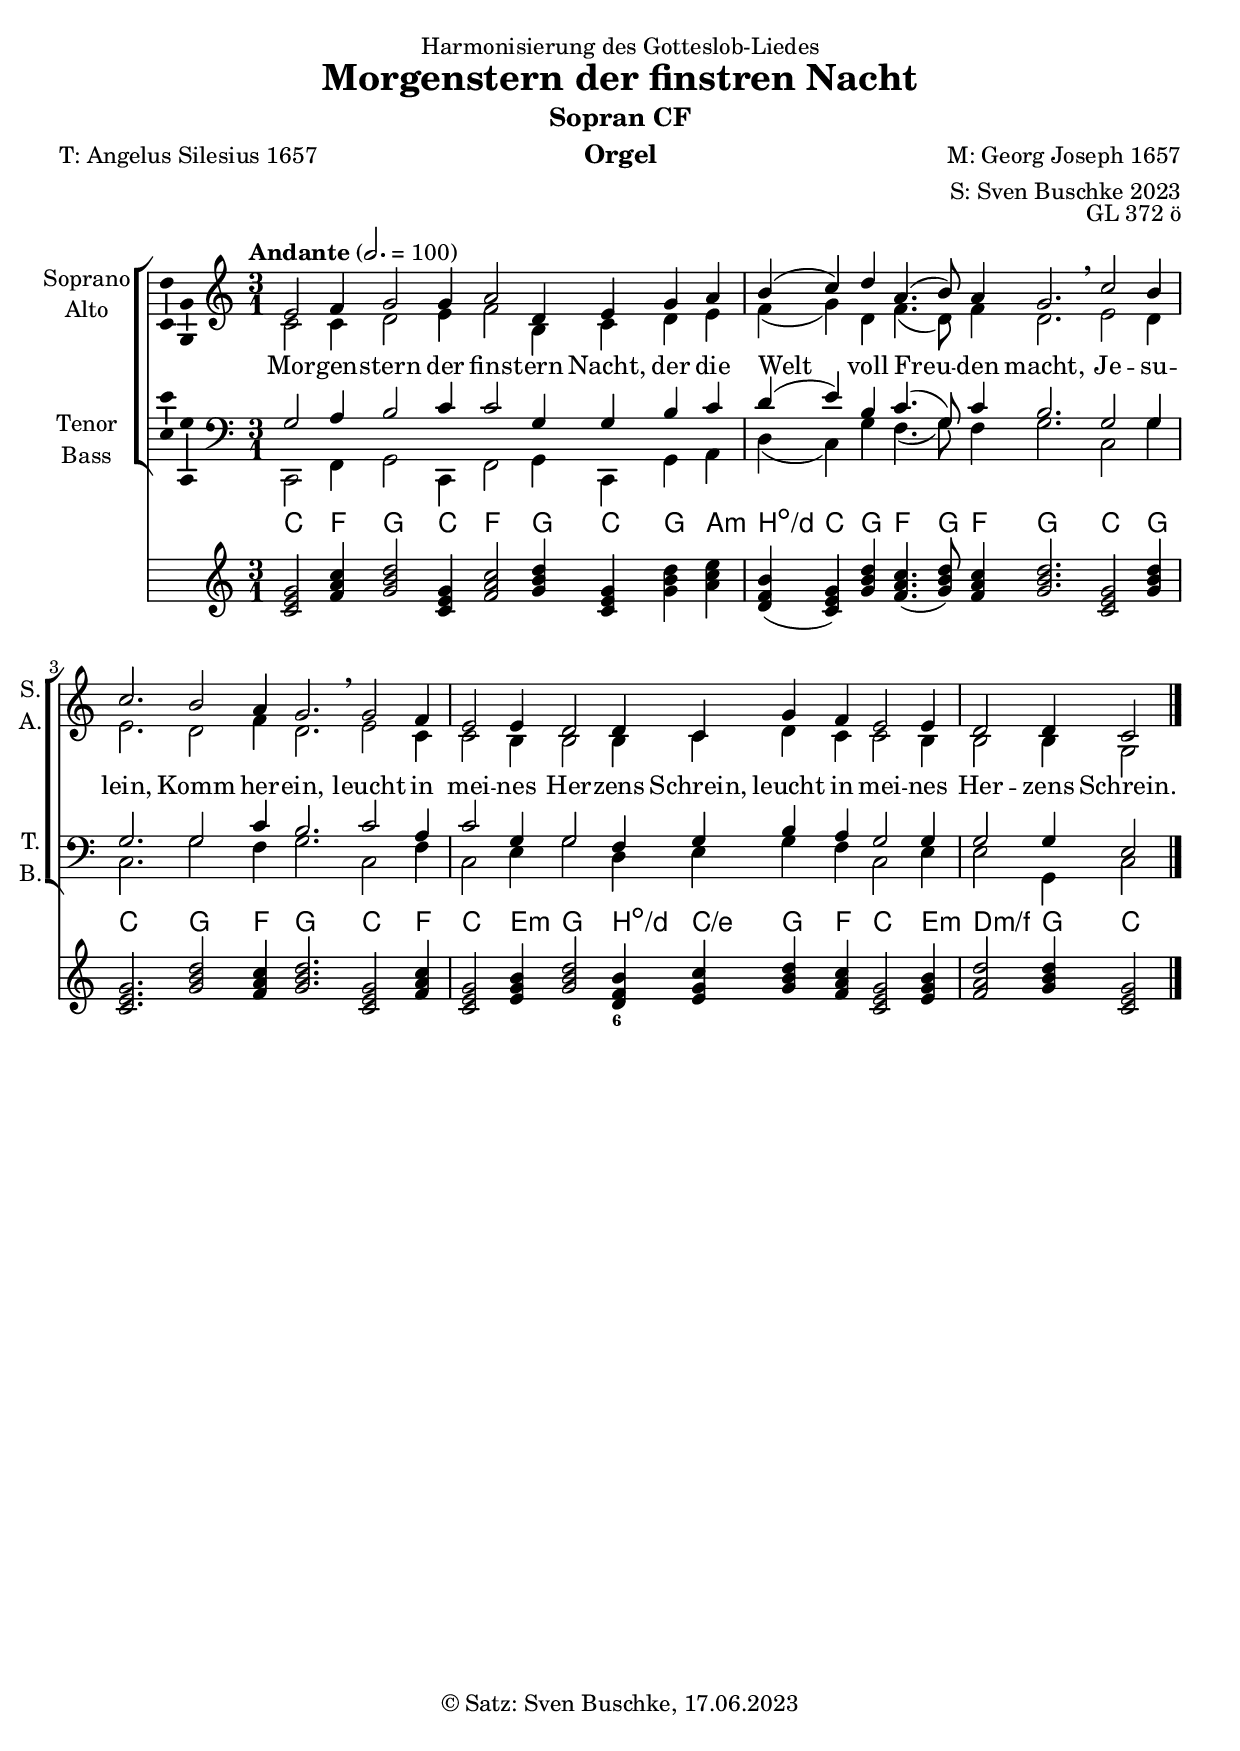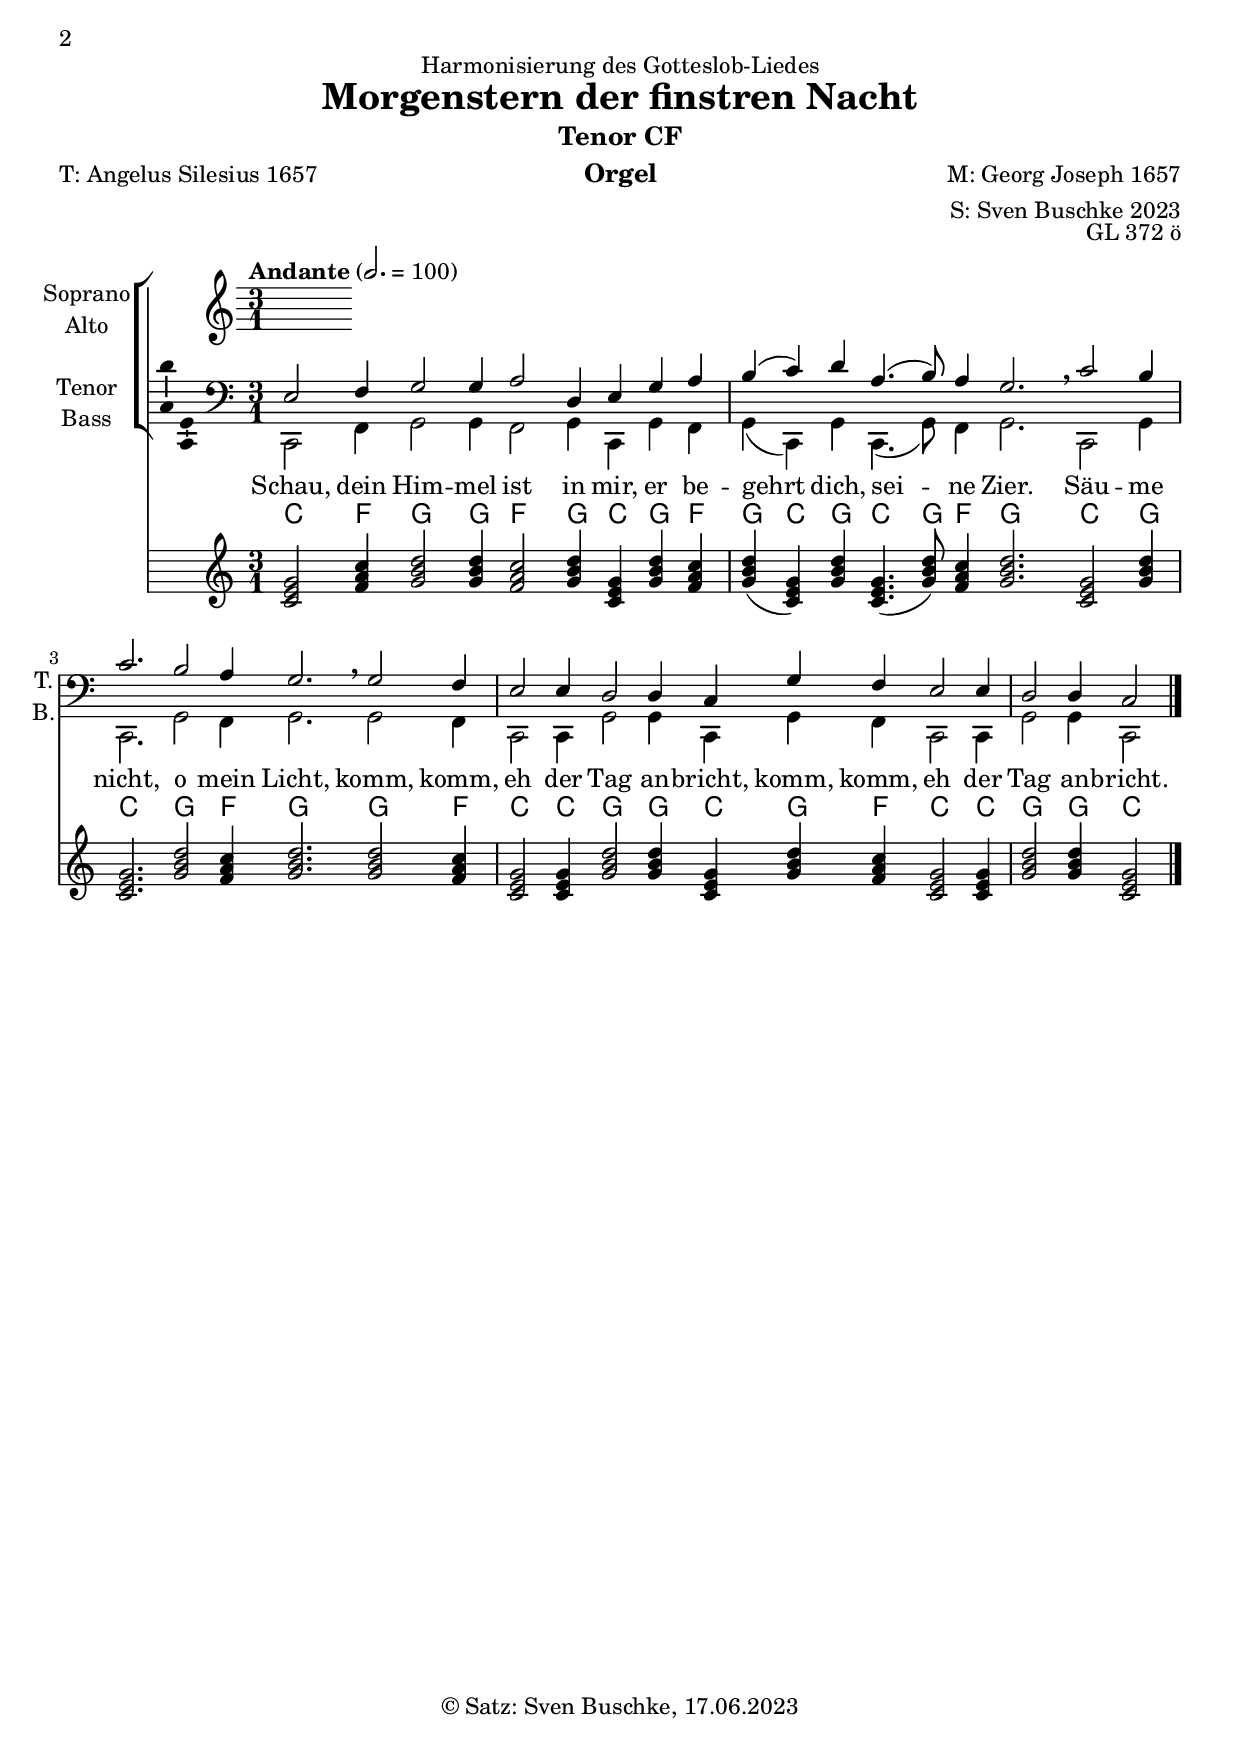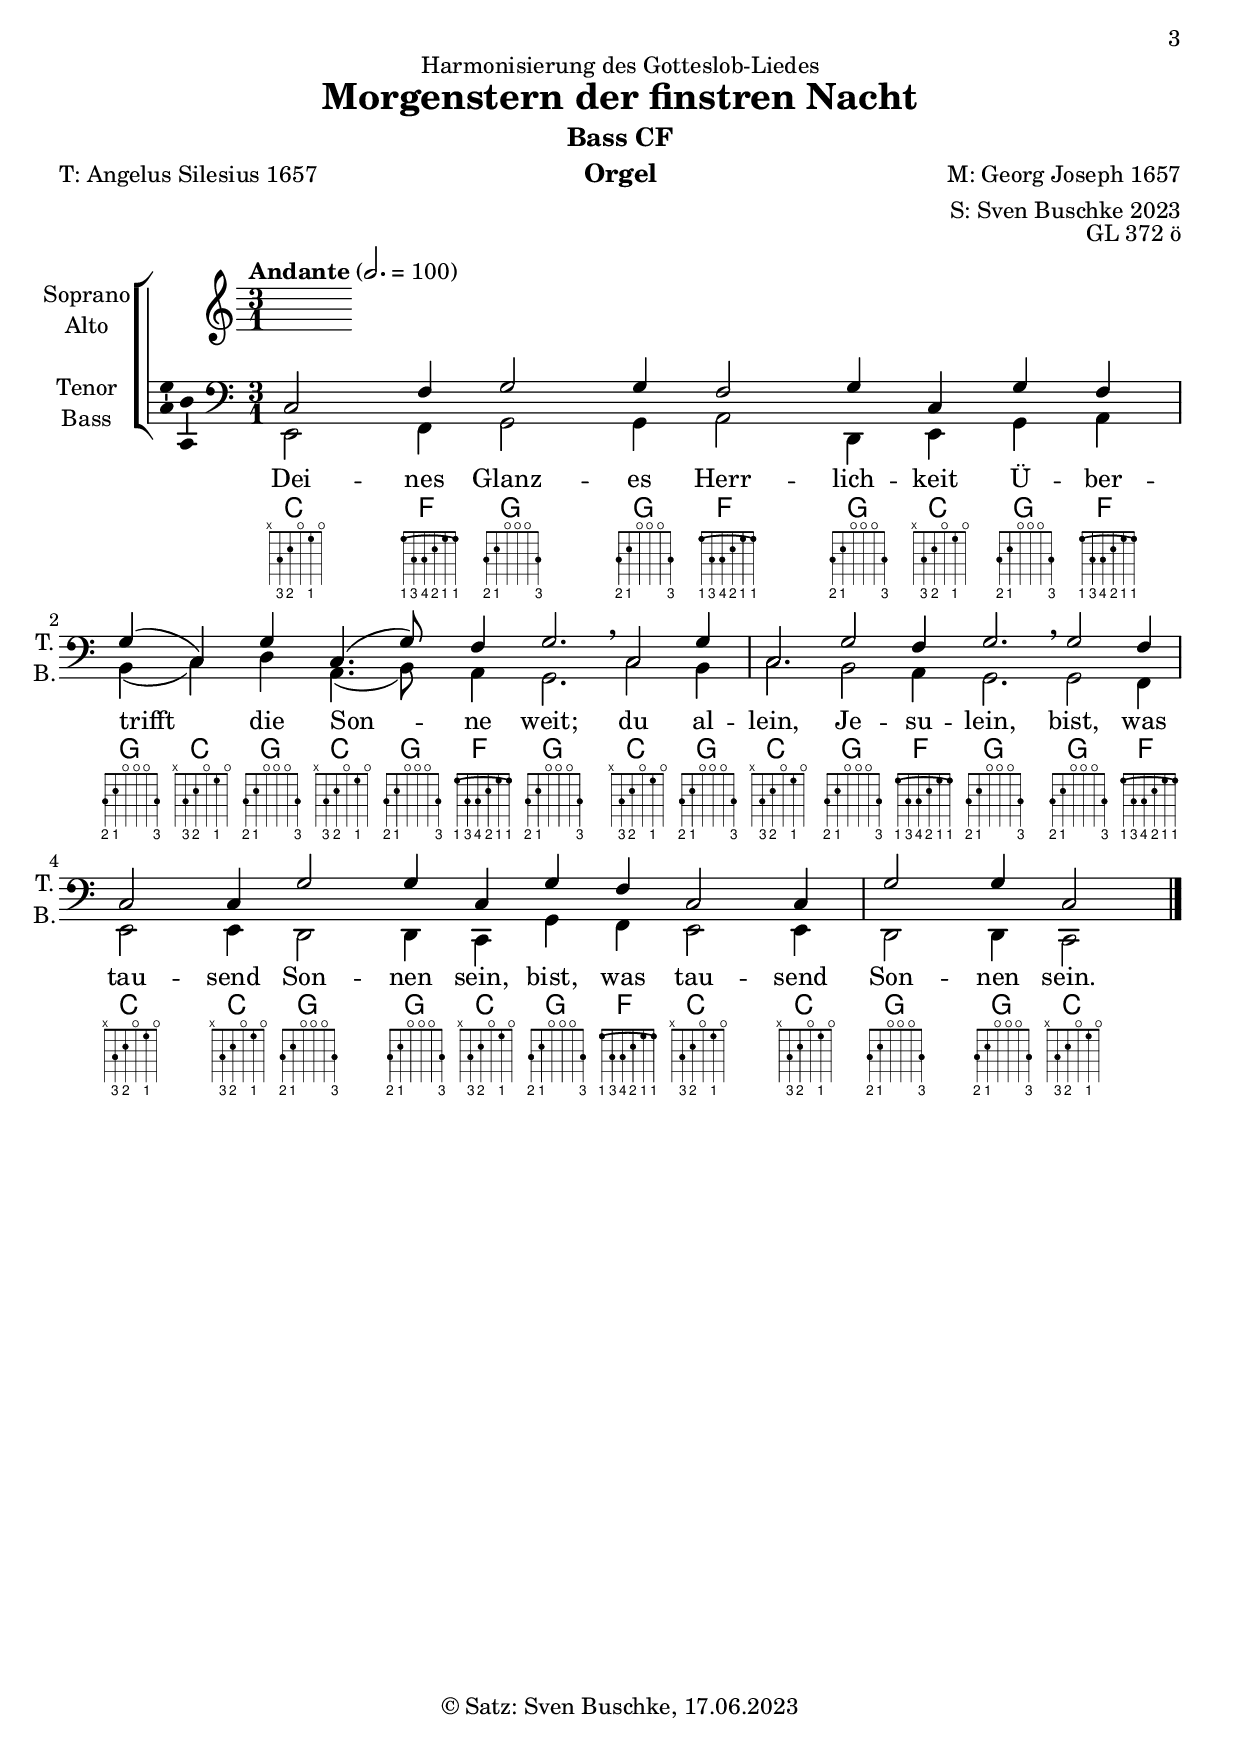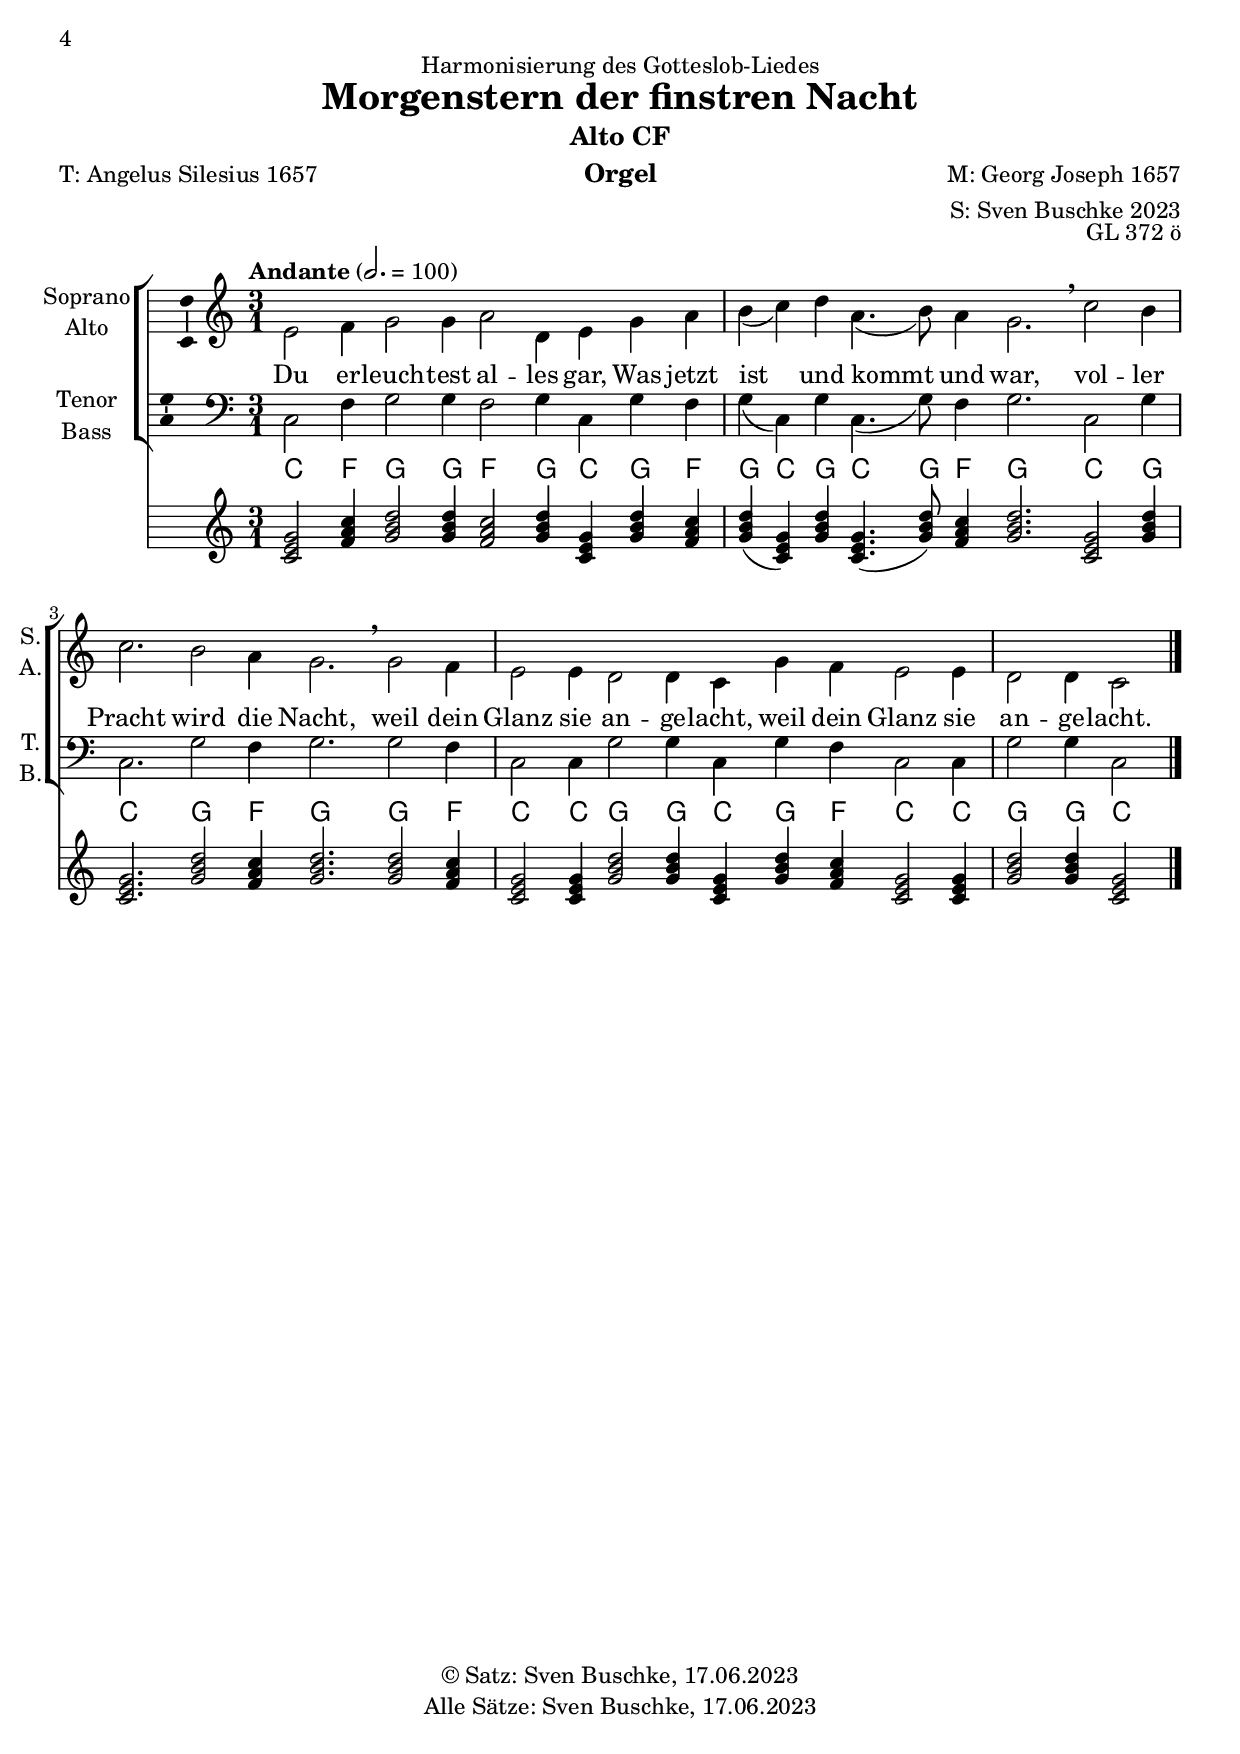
\version "2.24.1"
\language "english"

\include "predefined-guitar-fretboards.ly"

\header {
  dedication = "Harmonisierung des Gotteslob-Liedes"
  title = "Morgenstern der finstren Nacht"
  subsubtitle = ""
  instrument = "Orgel"
  composer = "M: Georg Joseph 1657"
  arranger = \markup \concat { "S: " \with-url "https://buschke.com" "Sven Buschke" " 2023" }
  poet = "T: Angelus Silesius 1657"
  meter = ""
  piece = ""
  opus = "GL 372 ö"
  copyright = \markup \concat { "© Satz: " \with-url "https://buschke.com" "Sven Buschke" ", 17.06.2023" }
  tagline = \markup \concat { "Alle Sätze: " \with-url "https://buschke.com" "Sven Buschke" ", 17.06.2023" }
}

\paper {
  #(set-paper-size "a4")
}

\layout {
  \context {
    \Voice
    \consists "Melody_engraver"
    \override Stem.neutral-direction = #'()
  }
}

global = {
  \key c \major
  \time 3/1
  \tempo "Andante" 2.=100
}

scoreASoprano = \relative c'' {
  \global
  % Music follows here.
  e,2 f4 g2 4 a2 d,4 e g a
  b(c) d a4.(b8) a4 g2.\breathe
  c2 b4 c2. b2 a4 g2.\breathe
  g2 f4 e2 4 d2 4 c g' f e2 4 d2 4 c2
  \bar "|."
}

scoreAAlto = \relative c' {
  \global
  % Music follows here.
  c2 c4 d2 e4 f2 b,4 c d e f(g) d f4.(d8) f4 d2.
  e2 d4 e2. d2 f4 d2. e2 c4 2 b4 b2 4 c d c4 2 b4 b2 4 g2  
}

scoreATenor = \relative c' {
  \global
  % Music follows here.
  g2 a4 b2 c4 c2 g4 4 b c d(e) b c4.(g8) c4 b2.
  g2 g4 g2. 2 c4 b2. c2 a4 c2 g4 g2 f4 g b a g2 4 2 g4 e2  
}

scoreABass = \relative c {
  \global
  % Music follows here.
  c,2 f4 g2 c,4 f2 g4 c, g' a d(c) g' f4.(g8) f4 g2.
  c,2 g'4 c,2. g'2 f4 g2. c,2 f4 c2 e4 g2 d4 e g f c2 e4 2 g,4 c2
}

scoreAVerse = \lyricmode {
  % Lyrics follow here.
  Mor -- gen -- stern der fins -- tern Nacht,
  der die Welt voll Freu -- den macht,
  Je -- su -- lein, Komm her -- ein,
  leucht in mei -- nes Her -- zens Schrein,
  leucht in mei -- nes Her -- zens Schrein.
}

scoreARehearsalMidi = #
(define-music-function
 (parser location name midiInstrument lyrics) (string? string? ly:music?)
 #{
   \unfoldRepeats <<
     \new Staff = "soprano" \new Voice = "soprano" { \scoreASoprano }
     \new Staff = "alto" \new Voice = "alto" { \scoreAAlto }
     \new Staff = "tenor" \new Voice = "tenor" { \scoreATenor }
     \new Staff = "bass" \new Voice = "bass" { \scoreABass }
     \context Staff = $name {
       \set Score.midiMinimumVolume = #0.5
       \set Score.midiMaximumVolume = #0.5
       \set Score.tempoWholesPerMinute = #(ly:make-moment 100 4)
       \set Staff.midiMinimumVolume = #0.8
       \set Staff.midiMaximumVolume = #1.0
       \set Staff.midiInstrument = $midiInstrument
     }
     \new Lyrics \with {
       alignBelowContext = $name
     } \lyricsto $name $lyrics
   >>
 #})

scoreAChordNames = \chordmode {
  \global
  \germanChords
  % Chords follow here.
  c2 f4 g2 c4 f2 g4 c g a:m b:dim/d(c) g f4.(g8) f4 g2.
  c2 g4 c2. g2 f4 g2. c2 f4 c2 e4:m g2 b4:dim/d c'/e g f c2 e4:m d'2:m/f g4 c2
}

scoreAFigBass = \figuremode {
  \global
  % Figures follow here.
 s2 4 2 4 2 4 4 4 4 4 4 4 4. 8 4 2. 2 4 2. 2 4 2. 2 4 2 4 2 <6>4 s4 s4 s4 s2 s4 s2 s4 s2
}

scoreAChoirPart = \new ChoirStaff <<
  \new Staff \with {
    midiInstrument = "choir aahs"
    instrumentName = \markup \center-column { "Soprano" "Alto" }
    shortInstrumentName = \markup \center-column { "S." "A." }
  } <<
    \new Voice = "soprano" \with {
      \consists "Ambitus_engraver"
    } { \voiceOne \scoreASoprano }
    \new Voice = "alto" \with {
      \consists "Ambitus_engraver"
      \override Ambitus.X-offset = #2.0
    } { \voiceTwo \scoreAAlto }
  >>
  \new Lyrics \with {
    \override VerticalAxisGroup.staff-affinity = #CENTER
  } \lyricsto "soprano" \scoreAVerse
  \new Staff \with {
    midiInstrument = "choir aahs"
    instrumentName = \markup \center-column { "Tenor" "Bass" }
    shortInstrumentName = \markup \center-column { "T." "B." }
  } <<
    \clef bass
    \new Voice = "tenor" \with {
      \consists "Ambitus_engraver"
    } { \voiceOne \scoreATenor }
    \new Voice = "bass" \with {
      \consists "Ambitus_engraver"
      \override Ambitus.X-offset = #2.0
    } { \voiceTwo \scoreABass }
  >>
>>

scoreAChordsPart = <<
  \new ChordNames \scoreAChordNames
  \scoreAChordNames
%  \new FretBoards \scoreAChordNames
>>

scoreABassFiguresPart = \new FiguredBass \with {
  useBassFigureExtenders = ##t
} \scoreAFigBass

\bookpart {
  \header {
    subtitle = "Sopran CF"
  }
  \score {
    <<
      \scoreAChoirPart
      \scoreAChordsPart
      \scoreABassFiguresPart
    >>
    \layout { }
    \midi { }
  }
}

% Rehearsal MIDI files:
\book {
  \bookOutputSuffix "soprano"
  \score {
    \scoreARehearsalMidi "soprano" "soprano sax" \scoreAVerse
    \midi { }
  }
}

\book {
  \bookOutputSuffix "alto"
  \score {
    \scoreARehearsalMidi "alto" "soprano sax" \scoreAVerse
    \midi { }
  }
}

\book {
  \bookOutputSuffix "tenor"
  \score {
    \scoreARehearsalMidi "tenor" "tenor sax" \scoreAVerse
    \midi { }
  }
}

\book {
  \bookOutputSuffix "bass"
  \score {
    \scoreARehearsalMidi "bass" "tenor sax" \scoreAVerse
    \midi { }
  }
}


scoreBSoprano = \relative c'' {
  \global
  % Music follows here.

}

scoreBAlto = \relative c' {
  \global
  % Music follows here.

}

scoreBTenor = \relative c' {
  \global
  % Music follows here.
  e,2 f4 g2 4 a2 d,4 e g a
  b(c) d a4.(b8) a4 g2.\breathe
  c2 b4 c2. b2 a4 g2.\breathe
  g2 f4 e2 4 d2 4 c g' f e2 4 d2 4 c2
  \bar "|."
}

scoreBBass = \relative c {
  \global
  % Music follows here.
  c,2 f4 g2 g4 f2 g4 c, g' f g(c,) g' c,4.(g'8) f4 g2.
  c,2 g'4 c,2. g'2 f4 g2. g2 f4 c2 4 g'2 4 c, g' f c2 4 g'2 4 c,2
}

scoreBVerse = \lyricmode {
  % Lyrics follow here.
  Schau, dein Him -- mel ist in mir,
  er be -- gehrt dich, sei -- ne Zier.
  Säu -- me nicht, o mein Licht,
  komm, komm, eh der Tag an -- bricht,
  komm, komm, eh der Tag an -- bricht.
}

scoreBRehearsalMidi = #
(define-music-function
 (parser location name midiInstrument lyrics) (string? string? ly:music?)
 #{
   \unfoldRepeats <<
     \new Staff = "soprano" \new Voice = "soprano" { \scoreBSoprano }
     \new Staff = "alto" \new Voice = "alto" { \scoreBAlto }
     \new Staff = "tenor" \new Voice = "tenor" { \scoreBTenor }
     \new Staff = "bass" \new Voice = "bass" { \scoreBBass }
     \context Staff = $name {
       \set Score.midiMinimumVolume = #0.5
       \set Score.midiMaximumVolume = #0.5
       \set Score.tempoWholesPerMinute = #(ly:make-moment 100 4)
       \set Staff.midiMinimumVolume = #0.8
       \set Staff.midiMaximumVolume = #1.0
       \set Staff.midiInstrument = $midiInstrument
     }
     \new Lyrics \with {
       alignBelowContext = $name
     } \lyricsto $name $lyrics
   >>
 #})

scoreBChordNames = \chordmode {
  \global
  \germanChords
  % Chords follow here.
  c2 f4 g2 g4 f2 g4 c g f g(c) g c4.(g8) f4 g2.
  c2 g4 c2. g2 f4 g2. g2 f4 c2 4 g2 4 c g f c2 4 g2 4 c2
}

scoreBFigBass = \figuremode {
  \global
  % Figures follow here.

}

scoreBChoirPart = \new ChoirStaff <<
  \new Staff \with {
    midiInstrument = "choir aahs"
    instrumentName = \markup \center-column { "Soprano" "Alto" }
    shortInstrumentName = \markup \center-column { "S." "A." }
  } <<
    \new Voice = "soprano" \with {
      \consists "Ambitus_engraver"
    } { \voiceOne \scoreBSoprano }
    \new Voice = "alto" \with {
      \consists "Ambitus_engraver"
      \override Ambitus.X-offset = #2.0
    } { \voiceTwo \scoreBAlto }
  >>
  \new Staff \with {
    midiInstrument = "choir aahs"
    instrumentName = \markup \center-column { "Tenor" "Bass" }
    shortInstrumentName = \markup \center-column { "T." "B." }
  } <<
    \clef bass
    \new Voice = "tenor" \with {
      \consists "Ambitus_engraver"
    } { \voiceOne \scoreBTenor }
    \new Voice = "bass" \with {
      \consists "Ambitus_engraver"
      \override Ambitus.X-offset = #2.0
    } { \voiceTwo \scoreBBass }
  >>
  \new Lyrics \with {
    \override VerticalAxisGroup.staff-affinity = #CENTER
  } \lyricsto "tenor" \scoreBVerse
>>

scoreBChordsPart = <<
  \new ChordNames \scoreBChordNames
  \scoreBChordNames
%  \new FretBoards \scoreBChordNames
>>

scoreBBassFiguresPart = \new FiguredBass \with {
  useBassFigureExtenders = ##t
} \scoreBFigBass

\bookpart {
  \header {
    subtitle = "Tenor CF"
  }
  \score {
    <<
      \scoreBChoirPart
      \scoreBChordsPart
      \scoreBBassFiguresPart
    >>
    \layout { }
    \midi { }
  }
}

% Rehearsal MIDI files:
\book {
  \bookOutputSuffix "soprano"
  \score {
    \scoreBRehearsalMidi "soprano" "soprano sax" \scoreBVerse
    \midi { }
  }
}

\book {
  \bookOutputSuffix "alto"
  \score {
    \scoreBRehearsalMidi "alto" "soprano sax" \scoreBVerse
    \midi { }
  }
}

\book {
  \bookOutputSuffix "tenor"
  \score {
    \scoreBRehearsalMidi "tenor" "tenor sax" \scoreBVerse
    \midi { }
  }
}

\book {
  \bookOutputSuffix "bass"
  \score {
    \scoreBRehearsalMidi "bass" "tenor sax" \scoreBVerse
    \midi { }
  }
}


scoreCSoprano = \relative c'' {
  \global
  % Music follows here.

}

scoreCAlto = \relative c' {
  \global
  % Music follows here.

}

scoreCTenor = \relative c' {
  \global
  % Music follows here.
  c,2 f4 g2 g4 f2 g4 c, g' f g(c,) g' c,4.(g'8) f4 g2.
  c,2 g'4 c,2. g'2 f4 g2. g2 f4 c2 4 g'2 4 c, g' f c2 4 g'2 4 c,2
}

scoreCBass = \relative c {
  \global
  % Music follows here.
  e,2 f4 g2 4 a2 d,4 e g a
  b(c) d a4.(b8) a4 g2.\breathe
  c2 b4 c2. b2 a4 g2.\breathe
  g2 f4 e2 4 d2 4 c g' f e2 4 d2 4 c2
  \bar "|."
}

scoreCVerse = \lyricmode {
  % Lyrics follow here.
  Dei -- nes Glanz -- es Herr -- lich -- keit
  Ü -- ber -- trifft die Son -- ne weit;
  du al -- lein, Je -- su -- lein,
  bist, was tau -- send Son -- nen sein,
  bist, was tau -- send Son -- nen sein.
}

scoreCRehearsalMidi = #
(define-music-function
 (parser location name midiInstrument lyrics) (string? string? ly:music?)
 #{
   \unfoldRepeats <<
     \new Staff = "soprano" \new Voice = "soprano" { \scoreCSoprano }
     \new Staff = "alto" \new Voice = "alto" { \scoreCAlto }
     \new Staff = "tenor" \new Voice = "tenor" { \scoreCTenor }
     \new Staff = "bass" \new Voice = "bass" { \scoreCBass }
     \context Staff = $name {
       \set Score.midiMinimumVolume = #0.5
       \set Score.midiMaximumVolume = #0.5
       \set Score.tempoWholesPerMinute = #(ly:make-moment 100 4)
       \set Staff.midiMinimumVolume = #0.8
       \set Staff.midiMaximumVolume = #1.0
       \set Staff.midiInstrument = $midiInstrument
     }
     \new Lyrics \with {
       alignBelowContext = $name
     } \lyricsto $name $lyrics
   >>
 #})

scoreCChordNames = \chordmode {
  \global
  \semiGermanChords
  % Chords follow here.
  c2 f4 g2 g4 f2 g4 c g f g(c) g c4.(g8) f4 g2.
  c2 g4 c2. g2 f4 g2. g2 f4 c2 4 g2 4 c g f c2 4 g2 4 c2
}

scoreCFigBass = \figuremode {
  \global
  % Figures follow here.

}

scoreCChoirPart = \new ChoirStaff <<
  \new Staff \with {
    midiInstrument = "choir aahs"
    instrumentName = \markup \center-column { "Soprano" "Alto" }
    shortInstrumentName = \markup \center-column { "S." "A." }
  } <<
    \new Voice = "soprano" \with {
      \consists "Ambitus_engraver"
    } { \voiceOne \scoreCSoprano }
    \new Voice = "alto" \with {
      \consists "Ambitus_engraver"
      \override Ambitus.X-offset = #2.0
    } { \voiceTwo \scoreCAlto }
  >>
  \new Staff \with {
    midiInstrument = "choir aahs"
    instrumentName = \markup \center-column { "Tenor" "Bass" }
    shortInstrumentName = \markup \center-column { "T." "B." }
  } <<
    \clef bass
    \new Voice = "tenor" \with {
      \consists "Ambitus_engraver"
    } { \voiceOne \scoreCTenor }
    \new Voice = "bass" \with {
      \consists "Ambitus_engraver"
      \override Ambitus.X-offset = #2.0
    } { \voiceTwo \scoreCBass }
  >>
  \new Lyrics \with {
    \override VerticalAxisGroup.staff-affinity = #CENTER
  } \lyricsto "bass" \scoreCVerse
>>

scoreCChordsPart = <<
  \new ChordNames \scoreCChordNames
  \new FretBoards \scoreCChordNames
>>

scoreCBassFiguresPart = \new FiguredBass \with {
  useBassFigureExtenders = ##t
} \scoreCFigBass

\bookpart {
  \header {
    subtitle = "Bass CF"
  }
  \score {
    <<
      \scoreCChoirPart
      \scoreCChordsPart
      \scoreCBassFiguresPart
    >>
    \layout { }
    \midi { }
  }
}

% Rehearsal MIDI files:
\book {
  \bookOutputSuffix "soprano"
  \score {
    \scoreCRehearsalMidi "soprano" "soprano sax" \scoreCVerse
    \midi { }
  }
}

\book {
  \bookOutputSuffix "alto"
  \score {
    \scoreCRehearsalMidi "alto" "soprano sax" \scoreCVerse
    \midi { }
  }
}

\book {
  \bookOutputSuffix "tenor"
  \score {
    \scoreCRehearsalMidi "tenor" "tenor sax" \scoreCVerse
    \midi { }
  }
}

\book {
  \bookOutputSuffix "bass"
  \score {
    \scoreCRehearsalMidi "bass" "tenor sax" \scoreCVerse
    \midi { }
  }
}


scoreDSoprano = \relative c'' {
  \global
  % Music follows here.

}

scoreDAlto = \relative c' {
  \global
  % Music follows here.
  e2 f4 g2 4 a2 d,4 e g a
  b(c) d a4.(b8) a4 g2.\breathe
  c2 b4 c2. b2 a4 g2.\breathe
  g2 f4 e2 4 d2 4 c g' f e2 4 d2 4 c2
  \bar "|."
}

scoreDTenor = \relative c' {
  \global
  % Music follows here.

}

scoreDBass = \relative c {
  \global
  % Music follows here.
  c2 f4 g2 g4 f2 g4 c, g' f g(c,) g' c,4.(g'8) f4 g2.
  c,2 g'4 c,2. g'2 f4 g2. g2 f4 c2 4 g'2 4 c, g' f c2 4 g'2 4 c,2
}

scoreDVerse = \lyricmode {
  % Lyrics follow here.
  Du er -- leuch -- test al -- les gar,
  Was jetzt ist und kommt und war,
  vol -- ler Pracht wird die Nacht,
  weil dein Glanz sie an -- ge -- lacht,
  weil dein Glanz sie an -- ge -- lacht.
}

scoreDRehearsalMidi = #
(define-music-function
 (parser location name midiInstrument lyrics) (string? string? ly:music?)
 #{
   \unfoldRepeats <<
     \new Staff = "soprano" \new Voice = "soprano" { \scoreDSoprano }
     \new Staff = "alto" \new Voice = "alto" { \scoreDAlto }
     \new Staff = "tenor" \new Voice = "tenor" { \scoreDTenor }
     \new Staff = "bass" \new Voice = "bass" { \scoreDBass }
     \context Staff = $name {
       \set Score.midiMinimumVolume = #0.5
       \set Score.midiMaximumVolume = #0.5
       \set Score.tempoWholesPerMinute = #(ly:make-moment 100 4)
       \set Staff.midiMinimumVolume = #0.8
       \set Staff.midiMaximumVolume = #1.0
       \set Staff.midiInstrument = $midiInstrument
     }
     \new Lyrics \with {
       alignBelowContext = $name
     } \lyricsto $name $lyrics
   >>
 #})

scoreDChordNames = \chordmode {
  \global
  \germanChords
  % Chords follow here.
  c2 f4 g2 g4 f2 g4 c g f g(c) g c4.(g8) f4 g2.
  c2 g4 c2. g2 f4 g2. g2 f4 c2 4 g2 4 c g f c2 4 g2 4 c2
}

scoreDFigBass = \figuremode {
  \global
  % Figures follow here.

}

scoreDChoirPart = \new ChoirStaff <<
  \new Staff \with {
    midiInstrument = "choir aahs"
    instrumentName = \markup \center-column { "Soprano" "Alto" }
    shortInstrumentName = \markup \center-column { "S." "A." }
  } <<
    \new Voice = "soprano" \with {
      \consists "Ambitus_engraver"
    } { \voiceOne \scoreDSoprano }
    \new Voice = "alto" \with {
      \consists "Ambitus_engraver"
      \override Ambitus.X-offset = #2.0
    } { \voiceTwo \scoreDAlto }
  >>
  \new Lyrics \with {
    \override VerticalAxisGroup.staff-affinity = #CENTER
  } \lyricsto "alto" \scoreDVerse
  \new Staff \with {
    midiInstrument = "choir aahs"
    instrumentName = \markup \center-column { "Tenor" "Bass" }
    shortInstrumentName = \markup \center-column { "T." "B." }
  } <<
    \clef bass
    \new Voice = "tenor" \with {
      \consists "Ambitus_engraver"
    } { \voiceOne \scoreDTenor }
    \new Voice = "bass" \with {
      \consists "Ambitus_engraver"
      % \override Ambitus #'X-offset = #2.0
    } { \voiceTwo \scoreDBass }
  >>
>>

scoreDChordsPart = <<
  \new ChordNames \scoreDChordNames
  \scoreDChordNames
%  \new FretBoards \scoreDChordNames
>>

scoreDBassFiguresPart = \new FiguredBass \with {
  useBassFigureExtenders = ##t
} \scoreDFigBass

\bookpart {
  \header {
    subtitle = "Alto CF"
  }
  \score {
    <<
      \scoreDChoirPart
      \scoreDChordsPart
      \scoreDBassFiguresPart
    >>
    \layout { }
    \midi { }
  }
}

% Rehearsal MIDI files:
\book {
  \bookOutputSuffix "soprano"
  \score {
    \scoreDRehearsalMidi "soprano" "soprano sax" \scoreDVerse
    \midi { }
  }
}

\book {
  \bookOutputSuffix "alto"
  \score {
    \scoreDRehearsalMidi "alto" "soprano sax" \scoreDVerse
    \midi { }
  }
}

\book {
  \bookOutputSuffix "tenor"
  \score {
    \scoreDRehearsalMidi "tenor" "tenor sax" \scoreDVerse
    \midi { }
  }
}

\book {
  \bookOutputSuffix "bass"
  \score {
    \scoreDRehearsalMidi "bass" "tenor sax" \scoreDVerse
    \midi { }
  }
}

